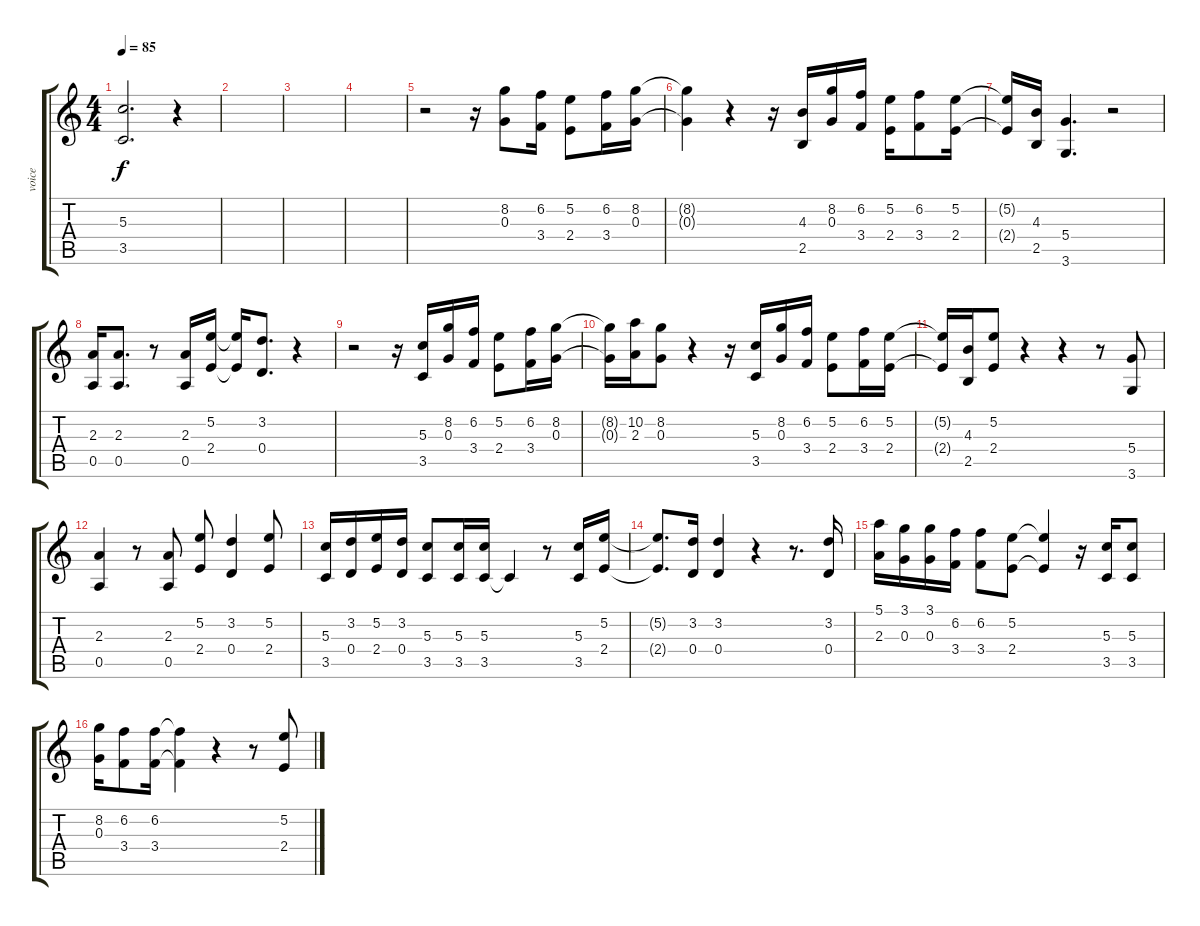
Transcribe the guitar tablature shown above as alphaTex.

\track ("voice" "voice") {instrument electricguitarjazz}
\staff {score tabs}
\tuning (E4 B3 G3 D3 A2 E2) {hide}
\ts (4 4)
\tempo 85
\clef g2
\ks c
(5.3{t} 3.5{t}).2{d dy f} r.4 |
|
|
|
r.2 r.16 (8.2 0.3).8 (6.2 3.4).16 (5.2 2.4).8 (6.2 3.4).16 (8.2 0.3).16 |
(8.2{t} 0.3{t}).4 r.4 r.16 (4.3 2.5).16 (8.2 0.3).16 (6.2 3.4).16 (5.2 2.4).16 (6.2 3.4).8 (5.2 2.4).16 |
(5.2{t} 2.4{t}).16 (4.3 2.5).16 (5.4 3.6).4{d} r.2 |
(2.3 0.5).16 (2.3 0.5).8{d} r.8 (2.3 0.5).16 (5.2 2.4).16 (5.2{t} 2.4{t}).16 (3.2 0.4).8{d} r.4 |
r.2 r.16 (5.3 3.5).16 (8.2 0.3).16 (6.2 3.4).16 (5.2 2.4).8 (6.2 3.4).16 (8.2 0.3).16 |
(8.2{t} 0.3{t}).16 (10.2 2.3).16 (8.2 0.3).8 r.4 r.16 (5.3 3.5).16 (8.2 0.3).16 (6.2 3.4).16 (5.2 2.4).8 (6.2 3.4).16 (5.2 2.4).16 |
(5.2{t} 2.4{t}).16 (4.3 2.5).16 (5.2 2.4).8 r.4 r.4 r.8 (5.4 3.6).8 |
(2.3 0.5).4 r.8 (2.3 0.5).8 (5.2 2.4).8 (3.2 0.4).4 (5.2 2.4).8 |
(5.3 3.5).16 (3.2 0.4).16 (5.2 2.4).16 (3.2 0.4).16 (5.3 3.5).8 (5.3 3.5).16 (5.3 3.5).16 3.5{t}.4 r.8 (5.3 3.5).16 (5.2 2.4).16 |
(5.2{t} 2.4{t}).8{d} (3.2 0.4).16 (3.2 0.4).4 r.4 r.8{d} (3.2 0.4).16 |
(5.1 2.3).16 (3.1 0.3).16 (3.1 0.3).16 (6.2 3.4).16 (6.2 3.4).8 (5.2 2.4).8 (5.2{t} 2.4{t}).4 r.16 (5.3 3.5).16 (5.3 3.5).8 |
(8.2 0.3).16 (6.2 3.4).8 (6.2 3.4).16 (6.2{t} 3.4{t}).4 r.4 r.8 (5.2 2.4).8
